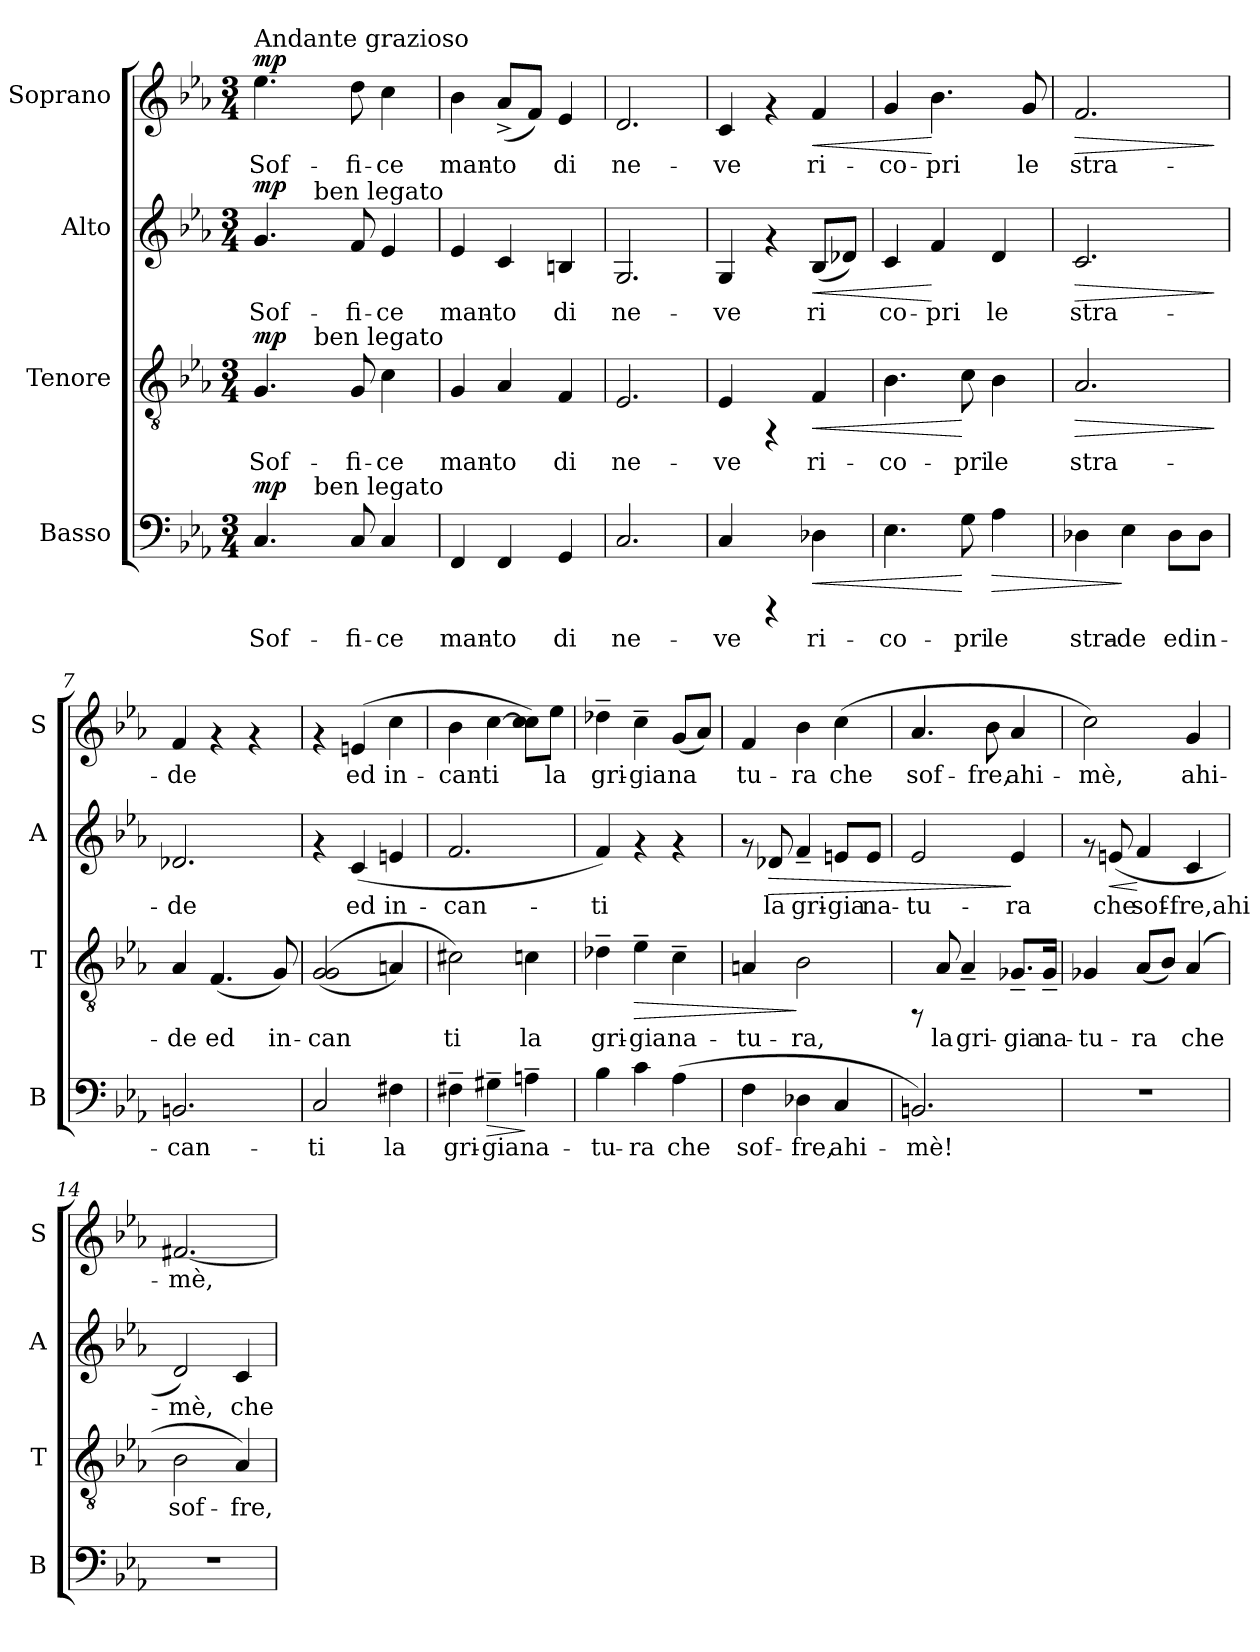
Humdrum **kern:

**kern	**text	**dynam	**kern	**text	**dynam	**kern	**text	**dynam	**kern	**text	**dynam
*part4	*part4	*part4	*part3	*part3	*part3	*part2	*part2	*part2	*part1	*part1	*part1
*staff4	*staff4	*staff4	*staff3	*staff3	*staff3	*staff2	*staff2	*staff2	*staff1	*staff1	*staff1
*I"Basso	*	*	*I"Tenore	*	*	*I"Alto	*	*	*I"Soprano	*	*
*I'B	*	*	*I'T	*	*	*I'A	*	*	*I'S	*	*
!!LO:PB:g=z
*stria5	*	*	*stria5	*	*	*stria5	*	*	*stria5	*	*
*clefF4	*	*	*clefGv2	*	*	*clefG2	*	*	*clefG2	*	*
*k[b-e-a-]	*	*	*k[b-e-a-]	*	*	*k[b-e-a-]	*	*	*k[b-e-a-]	*	*
*E-:	*	*	*E-:	*	*	*E-:	*	*	*E-:	*	*
*M3/4	*	*	*M3/4	*	*	*M3/4	*	*	*M3/4	*	*
=1	=1	=1	=1	=1	=1	=1	=1	=1	=1	=1	=1
!	!	!	!	!	!	!	!	!	!LO:TX:a:t=Andante grazioso	!	!
!	!LO:LY:b:cj	!LO:DY:a	!	!LO:LY:b:cj	!LO:DY:a	!	!LO:LY:b:cj	!LO:DY:a	!	!LO:LY:b:cj	!LO:DY:a
*^	*	*	*^	*	*	*^	*	*	*	*	*
4.C/	8ryy	Sof-	mp	4.G/	8ryy	Sof-	mp	4.g/	8ryy	Sof-	mp	4.ee-\	Sof-	mp
.	16ryy	.	.	.	16ryy	.	.	.	16ryy	.	.	.	.	.
.	64ryy	.	.	.	64ryy	.	.	.	64ryy	.	.	.	.	.
!	!	!	!	!	!	!	!	!	!LO:TX:a:t=ben legato	!	!	!	!	!
!	!	!	!	!	!LO:TX:a:t=ben legato	!	!	!	!	!	!	!	!	!
!	!LO:TX:a:t=ben legato	!	!	!	!	!	!	!	!	!	!	!	!	!
.	2ryy	.	.	.	2ryy	.	.	.	2ryy	.	.	.	.	.
!	!	!LO:LY:b:cj	!	!	!	!LO:LY:b:cj	!	!	!	!LO:LY:b:cj	!	!	!LO:LY:b:cj	!
8C/	.	-fi-	.	8G/	.	-fi-	.	8f/	.	-fi-	.	8dd\	-fi-	.
!	!	!LO:LY:b:cj	!	!	!	!LO:LY:b:cj	!	!	!	!LO:LY:b:cj	!	!	!LO:LY:b:cj	!
4C/	.	-ce	.	4c\	.	-ce	.	4e-/	.	-ce	.	4cc\	-ce	.
.	32.ryy	.	.	.	32.ryy	.	.	.	32.ryy	.	.	.	.	.
=2	=2	=2	=2	=2	=2	=2	=2	=2	=2	=2	=2	=2	=2	=2
!	!	!LO:LY:b:cj	!	!	!	!LO:LY:b:cj	!	!	!	!LO:LY:b:cj	!	!	!LO:LY:b:cj	!
*v	*v	*	*	*	*	*	*	*v	*v	*	*	*	*	*
*	*	*	*v	*v	*	*	*	*	*	*	*	*
4FF/	man-	.	4G/	man-	.	4e-/	man-	.	4b-\	man-	.
!	!LO:LY:b:cj	!	!	!LO:LY:b:cj	!	!	!LO:LY:b:cj	!	!	!LO:LY:b:cj	!
4FF/	-to	.	4A-/	-to	.	4c/	-to	.	(<8a-^>/L	-to	.
!	!	!	!	!	!	!	!	!	!	!LO:LY:b:cj	!
.	.	.	.	.	.	.	.	.	8f/J)	.	.
!	!LO:LY:b:cj	!	!	!LO:LY:b:cj	!	!	!LO:LY:b:cj	!	!	!LO:LY:b:cj	!
4GG/	di	.	4F/	di	.	4Bn/	di	.	4e-/	di	.
=3	=3	=3	=3	=3	=3	=3	=3	=3	=3	=3	=3
!	!LO:LY:b:cj	!	!	!LO:LY:b:cj	!	!	!LO:LY:b:cj	!	!	!LO:LY:b:cj	!
2.C/	ne-	.	2.E-/	ne-	.	2.G/	ne-	.	2.d/	ne-	.
=4	=4	=4	=4	=4	=4	=4	=4	=4	=4	=4	=4
!	!LO:LY:b:cj	!	!	!LO:LY:b:cj	!	!	!LO:LY:b:cj	!	!	!LO:LY:b:cj	!
4C/	-ve	.	4E-/	-ve	.	4G/	-ve	.	4c/	-ve	.
4rCCC	.	.	4rFF	.	.	4rf	.	.	4rf	.	.
!	!LO:LY:b:cj	!LO:HP:b	!	!LO:LY:b:cj	!LO:HP:b	!	!LO:LY:b:cj	!LO:HP:b	!	!LO:LY:b:cj	!LO:HP:b
4D-X\	ri-	<	4F/	ri-	<	(<8B-/L	ri-	<	4f/	ri-	<
!	!	!	!	!	!	!	!LO:LY:b:cj	!	!	!	!
.	.	.	.	.	.	8d-X/J)	--	.	.	.	.
=5	=5	=5	=5	=5	=5	=5	=5	=5	=5	=5	=5
!	!LO:LY:b:cj	!	!	!LO:LY:b:cj	!	!	!LO:LY:b:cj	!	!	!LO:LY:b:cj	!
4.E-\	-co-	.	4.B-\	-co-	.	4c/	-co-	.	4g/	-co-	.
!	!	!	!	!	!	!	!LO:LY:b:cj	!	!	!LO:LY:b:cj	!
.	.	.	.	.	.	4f/	-pri	[	4.b-\	-pri	[
!	!LO:LY:b:cj	!	!	!LO:LY:b:cj	!	!	!	!	!	!	!
8G\	-pri	[	8c\	-pri	[	.	.	.	.	.	.
!	!LO:LY:b:cj	!LO:HP:b	!	!LO:LY:b:cj	!	!	!LO:LY:b:cj	!	!	!	!
4A-\	le	>	4B-\	le	.	4d/	le	.	.	.	.
!	!	!	!	!	!	!	!	!	!	!LO:LY:b:cj	!
.	.	.	.	.	.	.	.	.	8g/	le	.
=6	=6	=6	=6	=6	=6	=6	=6	=6	=6	=6	=6
!	!LO:LY:b:cj	!	!	!LO:LY:b:cj	!LO:HP:b	!	!LO:LY:b:cj	!LO:HP:b	!	!LO:LY:b:cj	!LO:HP:b
4D-X\	stra-	.	2.A-/	stra-	>	2.c/	stra-	>	2.f/	stra-	>
!	!LO:LY:b:cj	!	!	!	!	!	!	!	!	!	!
4E-\	-de	]	.	.	.	.	.	.	.	.	.
!	!LO:LY:b:cj	!	!	!	!	!	!	!	!	!	!
8D-\L	ed	.	.	.	.	.	.	.	.	.	.
!	!LO:LY:b:cj	!	!	!	!	!	!	!	!	!	!
8D-\J	in-	.	.	.	.	.	.	.	.	.	.
.	.	.	.	.	]	.	.	]	.	.	]
=7	=7	=7	=7	=7	=7	=7	=7	=7	=7	=7	=7
!	!LO:LY:b:cj	!	!	!LO:LY:b:cj	!	!	!LO:LY:b:cj	!	!	!LO:LY:b:cj	!
2.BBn/	-can-	.	4A-/	-de	.	2.d-X/	-de	.	4f/	-de	.
!	!	!	!	!LO:LY:b:cj	!	!	!	!	!	!	!
.	.	.	(>4.F/	ed	.	.	.	.	4rf	.	.
.	.	.	.	.	.	.	.	.	4rf	.	.
!	!	!	!	!LO:LY:b:cj	!	!	!	!	!	!	!
.	.	.	8G/)	in-	.	.	.	.	.	.	.
!!LO:LB:g=z
=8	=8	=8	=8	=8	=8	=8	=8	=8	=8	=8	=8
!	!LO:LY:b:cj	!	!	!LO:LY:b:cj	!	!	!	!	!	!	!
2C/	-ti	.	(>(<2G/ 2G/	-can-	.	4rf	.	.	4rf	.	.
!	!	!	!	!	!	!	!LO:LY:b:cj	!	!	!LO:LY:b:cj	!
.	.	.	.	.	.	(<4c/	ed	.	(>4en/	ed	.
!	!LO:LY:b:cj	!	!	!LO:LY:b:cj	!	!	!LO:LY:b:cj	!	!	!LO:LY:b:cj	!
4F#X\	la	.	4An/)	--	.	4en/	in-	.	4cc\	in-	.
=9	=9	=9	=9	=9	=9	=9	=9	=9	=9	=9	=9
!	!LO:LY:b:cj	!	!	!LO:LY:b:cj	!	!	!LO:LY:b:cj	!	!	!LO:LY:b:cj	!
4F#X~>\	gri-	.	2c#X\)	-ti	.	2.f/	-can-	.	4b-\	-can-	.
!	!LO:LY:b:cj	!LO:HP:b	!	!	!	!	!	!	!	!LO:LY:b:cj	!
4G#X~>\	-gia	>	.	.	.	.	.	.	[>4cc\	-ti	.
!	!LO:LY:b:cj	!	!	!LO:LY:b:cj	!	!	!	!	!	!LO:LY:b:cj	!
4An~>\	na-	]	4cn\	la	.	.	.	.	8cc\ 8cc\]L)	.	.
!	!	!	!	!	!	!	!	!	!	!LO:LY:b:cj	!
.	.	.	.	.	.	.	.	.	8ee-\J	la	.
=10	=10	=10	=10	=10	=10	=10	=10	=10	=10	=10	=10
!	!LO:LY:b:cj	!	!	!LO:LY:b:cj	!	!	!LO:LY:b:cj	!	!	!LO:LY:b:cj	!
4B-\	-tu-	.	4d-X~>\	gri-	.	4f/)	-ti	.	4dd-X~>\	gri-	.
!	!LO:LY:b:cj	!	!	!LO:LY:b:cj	!LO:HP:b	!	!	!	!	!LO:LY:b:cj	!
4c\	-ra	.	4e-~>\	-gia	>	4rf	.	.	4cc~>\	-gia	.
!	!LO:LY:b:cj	!	!	!LO:LY:b:cj	!	!	!	!	!	!LO:LY:b:cj	!
(>4A-\	che	.	4c~>\	na-	.	4rf	.	.	(<8g/L	na-	.
!	!	!	!	!	!	!	!	!	!	!LO:LY:b:cj	!
.	.	.	.	.	.	.	.	.	8a-/J)	--	.
=11	=11	=11	=11	=11	=11	=11	=11	=11	=11	=11	=11
!	!LO:LY:b:cj	!	!	!LO:LY:b:cj	!	!	!	!	!	!LO:LY:b:cj	!
4F\	sof-	.	4An/	-tu-	.	8rf	.	.	4f/	-tu-	.
!	!	!	!	!	!	!	!LO:LY:b:cj	!LO:HP:b	!	!	!
.	.	.	.	.	.	8d-X/	la	>	.	.	.
!	!LO:LY:b:cj	!	!	!LO:LY:b:cj	!	!	!LO:LY:b:cj	!	!	!LO:LY:b:cj	!
4D-X\	-fre,	.	2B-\	-ra,	]	4f~</	gri-	.	4b-\	-ra	.
!	!LO:LY:b:cj	!	!	!	!	!	!LO:LY:b:cj	!	!	!LO:LY:b:cj	!
4C/	ahi-	.	.	.	.	8en/L	-gia	.	(>4cc\	che	.
!	!	!	!	!	!	!	!LO:LY:b:cj	!	!	!	!
.	.	.	.	.	.	8e/J	na-	.	.	.	.
=12	=12	=12	=12	=12	=12	=12	=12	=12	=12	=12	=12
!	!LO:LY:b:cj	!	!	!	!	!	!LO:LY:b:cj	!	!	!LO:LY:b:cj	!
2.BBn/)	-mè!	.	8rFF	.	.	2e-/	-tu-	.	4.a-/	sof-	.
!	!	!	!	!LO:LY:b:cj	!	!	!	!	!	!	!
.	.	.	8A-/	la	.	.	.	.	.	.	.
!	!	!	!	!LO:LY:b:cj	!	!	!	!	!	!	!
.	.	.	4A-~</	gri-	.	.	.	.	.	.	.
!	!	!	!	!	!	!	!	!	!	!LO:LY:b:cj	!
.	.	.	.	.	.	.	.	.	8b-\	-fre,	.
!	!	!	!	!LO:LY:b:cj	!	!	!LO:LY:b:cj	!	!	!LO:LY:b:cj	!
.	.	.	8.G-X~</L	-gia	.	4e-/	-ra	]	4a-/	ahi-	.
!	!	!	!	!LO:LY:b:cj	!	!	!	!	!	!	!
.	.	.	16G-~</J	na-	.	.	.	.	.	.	.
=13	=13	=13	=13	=13	=13	=13	=13	=13	=13	=13	=13
!	!	!	!	!LO:LY:b:cj	!	!	!	!	!	!LO:LY:b:cj	!
2.r	.	.	4G-X/	-tu-	.	8rf	.	.	2cc\)	-mè,	.
!	!	!	!	!	!	!	!LO:LY:b:cj	!LO:HP:b	!	!	!
.	.	.	.	.	.	(<8en/	che	<	.	.	.
!	!	!	!	!LO:LY:b:cj	!	!	!LO:LY:b:cj	!	!	!	!
.	.	.	(<8A-/L	-ra	.	4f/	sof-	[	.	.	.
!	!	!	!	!LO:LY:b:cj	!	!	!	!	!	!	!
.	.	.	8B-/J)	.	.	.	.	.	.	.	.
!	!	!	!	!LO:LY:b:cj	!	!	!LO:LY:b:cj	!	!	!LO:LY:b:cj	!
.	.	.	(>4A-/	che	.	4c/	-fre,ahi-	.	4g/	ahi-	.
=14	=14	=14	=14	=14	=14	=14	=14	=14	=14	=14	=14
!	!	!	!	!LO:LY:b:cj	!	!	!LO:LY:b:cj	!	!	!LO:LY:b:cj	!
2.r	.	.	2B-\	sof-	.	2d/)	-mè,	.	[<2.f#X/	-mè,	.
!	!	!	!	!LO:LY:b:cj	!	!	!LO:LY:b:cj	!	!	!	!
.	.	.	4A-/)	-fre,	.	4c/	che	.	.	.	.
=	=	=	=	=	=	=	=	=	=	=	=
*-	*-	*-	*-	*-	*-	*-	*-	*-	*-	*-	*-
